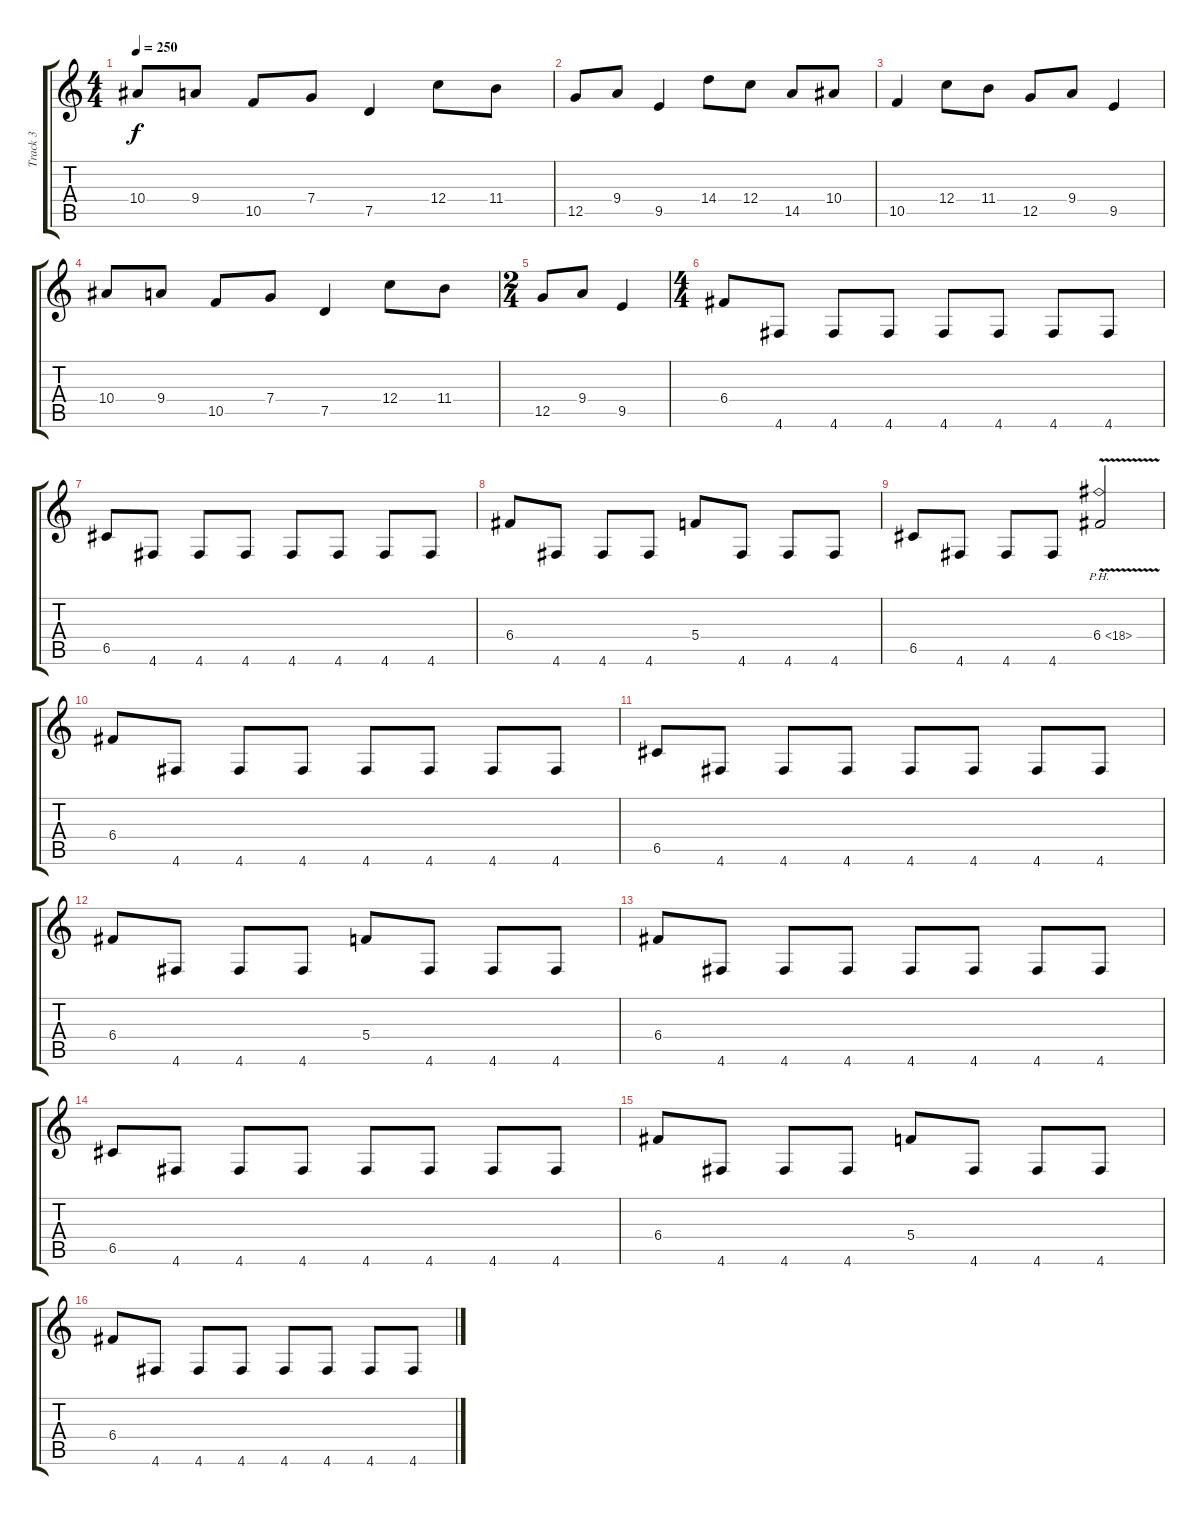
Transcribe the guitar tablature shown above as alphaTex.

\track ("Track 3" "Track 3") {instrument distortionguitar}
\staff {score tabs}
\tuning (D4 A3 F3 C3 G2 D2) {hide}
\ts (4 4)
\tempo 250
\clef g2
\ks c
10.4.8{dy f} 9.4.8 10.5.8 7.4.8 7.5.4 12.4.8 11.4.8 |
12.5.8 9.4.8 9.5.4 14.4.8 12.4.8 14.5.8 10.4.8 |
10.5.4 12.4.8 11.4.8 12.5.8 9.4.8 9.5.4 |
10.4.8 9.4.8 10.5.8 7.4.8 7.5.4 12.4.8 11.4.8 |
\ts (2 4)
12.5.8 9.4.8 9.5.4 |
\ts (4 4)
6.4.8 4.6.8 4.6.8 4.6.8 4.6.8 4.6.8 4.6.8 4.6.8 |
6.5.8 4.6.8 4.6.8 4.6.8 4.6.8 4.6.8 4.6.8 4.6.8 |
6.4.8 4.6.8 4.6.8 4.6.8 5.4.8 4.6.8 4.6.8 4.6.8 |
6.5.8 4.6.8 4.6.8 4.6.8 6.4{ph 12 v}.2 |
6.4.8 4.6.8 4.6.8 4.6.8 4.6.8 4.6.8 4.6.8 4.6.8 |
6.5.8 4.6.8 4.6.8 4.6.8 4.6.8 4.6.8 4.6.8 4.6.8 |
6.4.8 4.6.8 4.6.8 4.6.8 5.4.8 4.6.8 4.6.8 4.6.8 |
6.4.8 4.6.8 4.6.8 4.6.8 4.6.8 4.6.8 4.6.8 4.6.8 |
6.5.8 4.6.8 4.6.8 4.6.8 4.6.8 4.6.8 4.6.8 4.6.8 |
6.4.8 4.6.8 4.6.8 4.6.8 5.4.8 4.6.8 4.6.8 4.6.8 |
6.4.8 4.6.8 4.6.8 4.6.8 4.6.8 4.6.8 4.6.8 4.6.8
